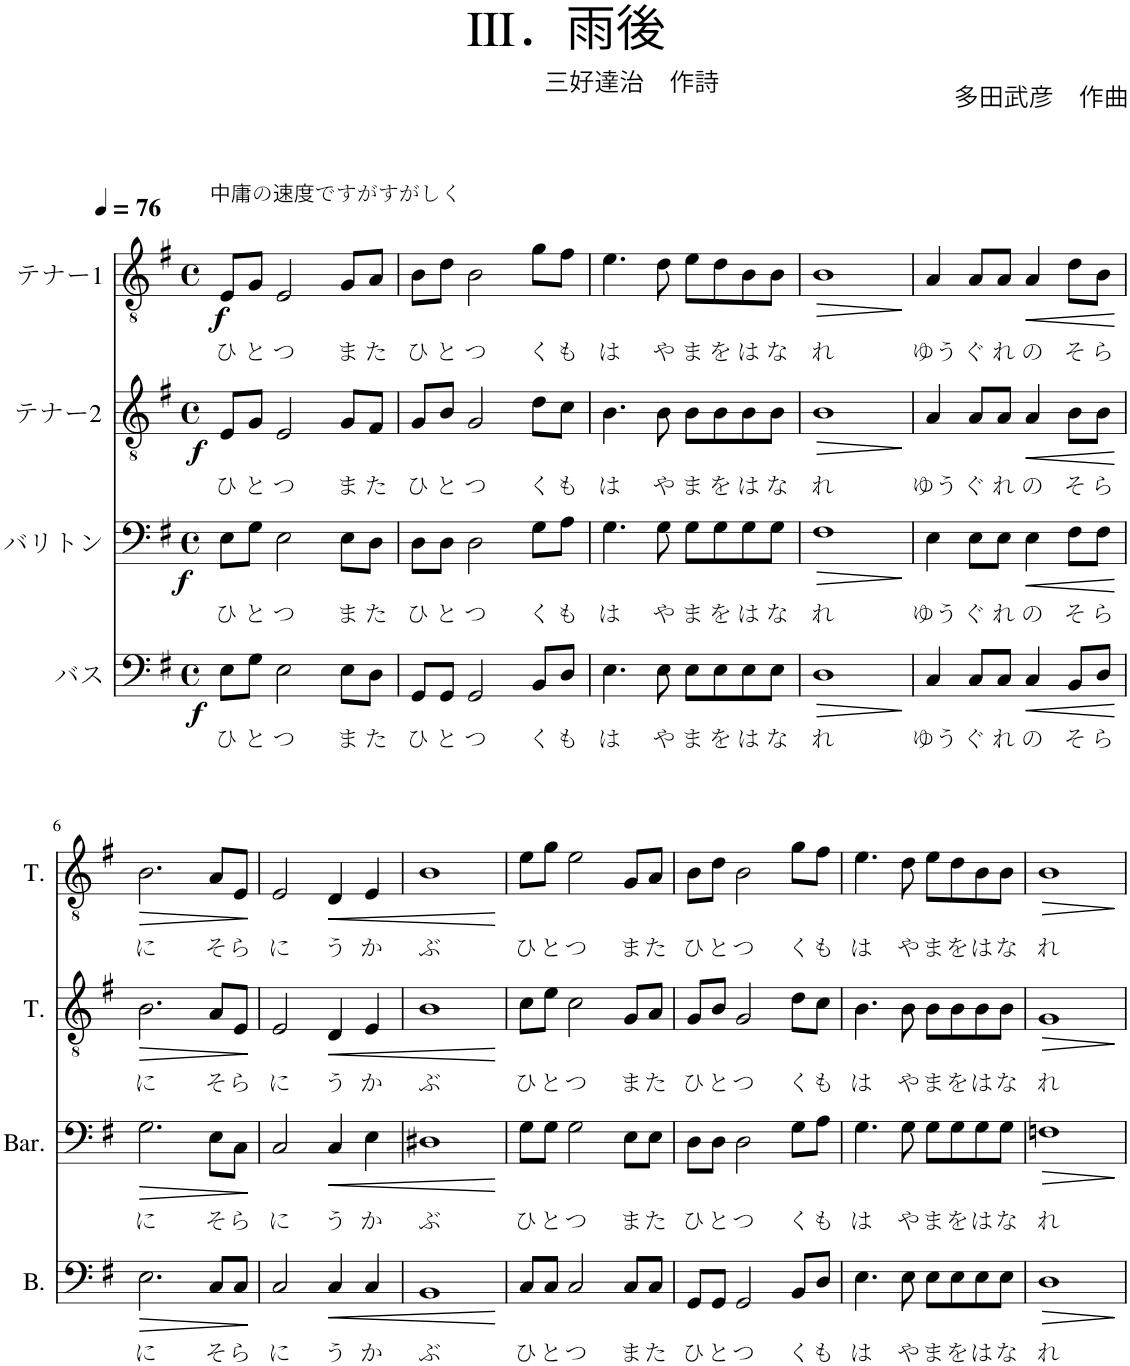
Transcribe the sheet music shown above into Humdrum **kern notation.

**kern	**text	**dynam	**kern	**text	**dynam	**kern	**text	**dynam	**kern	**text	**dynam
*part4	*part4	*part4	*part3	*part3	*part3	*part2	*part2	*part2	*part1	*part1	*part1
*staff4	*staff4	*staff4	*staff3	*staff3	*staff3	*staff2	*staff2	*staff2	*staff1	*staff1	*staff1
*I"バス	*	*	*I"バリトン	*	*	*I"テナー2	*	*	*I"テナー1	*	*
*clefF4	*	*	*clefF4	*	*	*clefGv2	*	*	*clefGv2	*	*
*k[f#]	*	*	*k[f#]	*	*	*k[f#]	*	*	*k[f#]	*	*
*M4/4	*	*	*M4/4	*	*	*M4/4	*	*	*M4/4	*	*
*met(c)	*	*	*met(c)	*	*	*met(c)	*	*	*met(c)	*	*
*MM76	*	*	*MM76	*	*	*MM76	*	*	*MM76	*	*
=1	=1	=1	=1	=1	=1	=1	=1	=1	=1	=1	=1
!	!	!	!	!	!	!	!	!	!LO:TX:a:t=中庸の速度ですがすがしく	!	!
!	!LO:LY:b	!LO:DY:b	!	!LO:LY:b	!LO:DY:b	!	!LO:LY:b	!LO:DY:b	!	!LO:LY:b	!LO:DY:b
8E\L	ひ	f	8E\L	ひ	f	8E/L	ひ	f	8E/L	ひ	f
!	!LO:LY:b	!	!	!LO:LY:b	!	!	!LO:LY:b	!	!	!LO:LY:b	!
8G\J	と	.	8G\J	と	.	8G/J	と	.	8G/J	と	.
!	!LO:LY:b	!	!	!LO:LY:b	!	!	!LO:LY:b	!	!	!LO:LY:b	!
2E\	つ	.	2E\	つ	.	2E/	つ	.	2E/	つ	.
!	!LO:LY:b	!	!	!LO:LY:b	!	!	!LO:LY:b	!	!	!LO:LY:b	!
8E\L	ま	.	8E\L	ま	.	8G/L	ま	.	8G/L	ま	.
!	!LO:LY:b	!	!	!LO:LY:b	!	!	!LO:LY:b	!	!	!LO:LY:b	!
8D\J	た	.	8D\J	た	.	8F#/J	た	.	8A/J	た	.
=2	=2	=2	=2	=2	=2	=2	=2	=2	=2	=2	=2
!	!LO:LY:b	!	!	!LO:LY:b	!	!	!LO:LY:b	!	!	!LO:LY:b	!
8GG/L	ひ	.	8D\L	ひ	.	8G/L	ひ	.	8B\L	ひ	.
!	!LO:LY:b	!	!	!LO:LY:b	!	!	!LO:LY:b	!	!	!LO:LY:b	!
8GG/J	と	.	8D\J	と	.	8B/J	と	.	8d\J	と	.
!	!LO:LY:b	!	!	!LO:LY:b	!	!	!LO:LY:b	!	!	!LO:LY:b	!
2GG/	つ	.	2D\	つ	.	2G/	つ	.	2B\	つ	.
!	!LO:LY:b	!	!	!LO:LY:b	!	!	!LO:LY:b	!	!	!LO:LY:b	!
8BB/L	く	.	8G\L	く	.	8d\L	く	.	8g\L	く	.
!	!LO:LY:b	!	!	!LO:LY:b	!	!	!LO:LY:b	!	!	!LO:LY:b	!
8D/J	も	.	8A\J	も	.	8c\J	も	.	8f#\J	も	.
=3	=3	=3	=3	=3	=3	=3	=3	=3	=3	=3	=3
!	!LO:LY:b	!	!	!LO:LY:b	!	!	!LO:LY:b	!	!	!LO:LY:b	!
4.E\	は	.	4.G\	は	.	4.B\	は	.	4.e\	は	.
!	!LO:LY:b	!	!	!LO:LY:b	!	!	!LO:LY:b	!	!	!LO:LY:b	!
8E\	や	.	8G\	や	.	8B\	や	.	8d\	や	.
!	!LO:LY:b	!	!	!LO:LY:b	!	!	!LO:LY:b	!	!	!LO:LY:b	!
8E\L	ま	.	8G\L	ま	.	8B\L	ま	.	8e\L	ま	.
!	!LO:LY:b	!	!	!LO:LY:b	!	!	!LO:LY:b	!	!	!LO:LY:b	!
8E\	を	.	8G\	を	.	8B\	を	.	8d\	を	.
!	!LO:LY:b	!	!	!LO:LY:b	!	!	!LO:LY:b	!	!	!LO:LY:b	!
8E\	は	.	8G\	は	.	8B\	は	.	8B\	は	.
!	!LO:LY:b	!	!	!LO:LY:b	!	!	!LO:LY:b	!	!	!LO:LY:b	!
8E\J	な	.	8G\J	な	.	8B\J	な	.	8B\J	な	.
=4	=4	=4	=4	=4	=4	=4	=4	=4	=4	=4	=4
!	!LO:LY:b	!LO:HP:b	!	!LO:LY:b	!LO:HP:b	!	!LO:LY:b	!LO:HP:b	!	!LO:LY:b	!LO:HP:b
1D	れ	>	1F#	れ	>	1B	れ	>	1B	れ	>
.	.	]	.	.	]	.	.	]	.	.	]
=5	=5	=5	=5	=5	=5	=5	=5	=5	=5	=5	=5
!	!LO:LY:b	!	!	!LO:LY:b	!	!	!LO:LY:b	!	!	!LO:LY:b	!
4C/	ゆう	.	4E\	ゆう	.	4A/	ゆう	.	4A/	ゆう	.
!	!LO:LY:b	!	!	!LO:LY:b	!	!	!LO:LY:b	!	!	!LO:LY:b	!
8C/L	ぐ	.	8E\L	ぐ	.	8A/L	ぐ	.	8A/L	ぐ	.
!	!LO:LY:b	!	!	!LO:LY:b	!	!	!LO:LY:b	!	!	!LO:LY:b	!
8C/J	れ	.	8E\J	れ	.	8A/J	れ	.	8A/J	れ	.
!	!LO:LY:b	!LO:HP:b	!	!LO:LY:b	!LO:HP:b	!	!LO:LY:b	!LO:HP:b	!	!LO:LY:b	!LO:HP:b
4C/	の	<	4E\	の	<	4A/	の	<	4A/	の	<
!	!LO:LY:b	!	!	!LO:LY:b	!	!	!LO:LY:b	!	!	!LO:LY:b	!
8BB/L	そ	.	8F#\L	そ	.	8B\L	そ	.	8d\L	そ	.
!	!LO:LY:b	!	!	!LO:LY:b	!	!	!LO:LY:b	!	!	!LO:LY:b	!
8D/J	ら	.	8F#\J	ら	.	8B\J	ら	.	8B\J	ら	.
.	.	[	.	.	[	.	.	[	.	.	[
!!LO:LB:g=z
=6	=6	=6	=6	=6	=6	=6	=6	=6	=6	=6	=6
!	!LO:LY:b	!LO:HP:b	!	!LO:LY:b	!LO:HP:b	!	!LO:LY:b	!LO:HP:b	!	!LO:LY:b	!LO:HP:b
2.E\	に	>	2.G\	に	>	2.B\	に	>	2.B\	に	>
!	!LO:LY:b	!	!	!LO:LY:b	!	!	!LO:LY:b	!	!	!LO:LY:b	!
8C/L	そ	.	8E\L	そ	.	8A/L	そ	.	8A/L	そ	.
!	!LO:LY:b	!	!	!LO:LY:b	!	!	!LO:LY:b	!	!	!LO:LY:b	!
8C/J	ら	.	8C\J	ら	.	8E/J	ら	.	8E/J	ら	.
.	.	]	.	.	]	.	.	]	.	.	]
=7	=7	=7	=7	=7	=7	=7	=7	=7	=7	=7	=7
!	!LO:LY:b	!	!	!LO:LY:b	!	!	!LO:LY:b	!	!	!LO:LY:b	!
2C/	に	.	2C/	に	.	2E/	に	.	2E/	に	.
!	!LO:LY:b	!LO:HP:b	!	!LO:LY:b	!LO:HP:b	!	!LO:LY:b	!LO:HP:b	!	!LO:LY:b	!LO:HP:b
4C/	う	<	4C/	う	<	4D/	う	<	4D/	う	<
!	!LO:LY:b	!	!	!LO:LY:b	!	!	!LO:LY:b	!	!	!LO:LY:b	!
4C/	か	.	4E\	か	.	4E/	か	.	4E/	か	.
=8	=8	=8	=8	=8	=8	=8	=8	=8	=8	=8	=8
!	!LO:LY:b	!	!	!LO:LY:b	!	!	!LO:LY:b	!	!	!LO:LY:b	!
1BB	ぶ	.	1D#X	ぶ	.	1B	ぶ	.	1B	ぶ	.
.	.	[	.	.	[	.	.	[	.	.	[
=9	=9	=9	=9	=9	=9	=9	=9	=9	=9	=9	=9
!	!LO:LY:b	!	!	!LO:LY:b	!	!	!LO:LY:b	!	!	!LO:LY:b	!
8C/L	ひ	.	8G\L	ひ	.	8c\L	ひ	.	8e\L	ひ	.
!	!LO:LY:b	!	!	!LO:LY:b	!	!	!LO:LY:b	!	!	!LO:LY:b	!
8C/J	と	.	8G\J	と	.	8e\J	と	.	8g\J	と	.
!	!LO:LY:b	!	!	!LO:LY:b	!	!	!LO:LY:b	!	!	!LO:LY:b	!
2C/	つ	.	2G\	つ	.	2c\	つ	.	2e\	つ	.
!	!LO:LY:b	!	!	!LO:LY:b	!	!	!LO:LY:b	!	!	!LO:LY:b	!
8C/L	ま	.	8E\L	ま	.	8G/L	ま	.	8G/L	ま	.
!	!LO:LY:b	!	!	!LO:LY:b	!	!	!LO:LY:b	!	!	!LO:LY:b	!
8C/J	た	.	8E\J	た	.	8A/J	た	.	8A/J	た	.
=10	=10	=10	=10	=10	=10	=10	=10	=10	=10	=10	=10
!	!LO:LY:b	!	!	!LO:LY:b	!	!	!LO:LY:b	!	!	!LO:LY:b	!
8GG/L	ひ	.	8D\L	ひ	.	8G/L	ひ	.	8B\L	ひ	.
!	!LO:LY:b	!	!	!LO:LY:b	!	!	!LO:LY:b	!	!	!LO:LY:b	!
8GG/J	と	.	8D\J	と	.	8B/J	と	.	8d\J	と	.
!	!LO:LY:b	!	!	!LO:LY:b	!	!	!LO:LY:b	!	!	!LO:LY:b	!
2GG/	つ	.	2D\	つ	.	2G/	つ	.	2B\	つ	.
!	!LO:LY:b	!	!	!LO:LY:b	!	!	!LO:LY:b	!	!	!LO:LY:b	!
8BB/L	く	.	8G\L	く	.	8d\L	く	.	8g\L	く	.
!	!LO:LY:b	!	!	!LO:LY:b	!	!	!LO:LY:b	!	!	!LO:LY:b	!
8D/J	も	.	8A\J	も	.	8c\J	も	.	8f#\J	も	.
=11	=11	=11	=11	=11	=11	=11	=11	=11	=11	=11	=11
!	!LO:LY:b	!	!	!LO:LY:b	!	!	!LO:LY:b	!	!	!LO:LY:b	!
4.E\	は	.	4.G\	は	.	4.B\	は	.	4.e\	は	.
!	!LO:LY:b	!	!	!LO:LY:b	!	!	!LO:LY:b	!	!	!LO:LY:b	!
8E\	や	.	8G\	や	.	8B\	や	.	8d\	や	.
!	!LO:LY:b	!	!	!LO:LY:b	!	!	!LO:LY:b	!	!	!LO:LY:b	!
8E\L	ま	.	8G\L	ま	.	8B\L	ま	.	8e\L	ま	.
!	!LO:LY:b	!	!	!LO:LY:b	!	!	!LO:LY:b	!	!	!LO:LY:b	!
8E\	を	.	8G\	を	.	8B\	を	.	8d\	を	.
!	!LO:LY:b	!	!	!LO:LY:b	!	!	!LO:LY:b	!	!	!LO:LY:b	!
8E\	は	.	8G\	は	.	8B\	は	.	8B\	は	.
!	!LO:LY:b	!	!	!LO:LY:b	!	!	!LO:LY:b	!	!	!LO:LY:b	!
8E\J	な	.	8G\J	な	.	8B\J	な	.	8B\J	な	.
=12	=12	=12	=12	=12	=12	=12	=12	=12	=12	=12	=12
!	!LO:LY:b	!LO:HP:b	!	!LO:LY:b	!LO:HP:b	!	!LO:LY:b	!LO:HP:b	!	!LO:LY:b	!LO:HP:b
1D	れ	>	1Fn	れ	>	1G	れ	>	1B	れ	>
.	.	]	.	.	]	.	.	]	.	.	]
=	=	=	=	=	=	=	=	=	=	=	=
*-	*-	*-	*-	*-	*-	*-	*-	*-	*-	*-	*-
